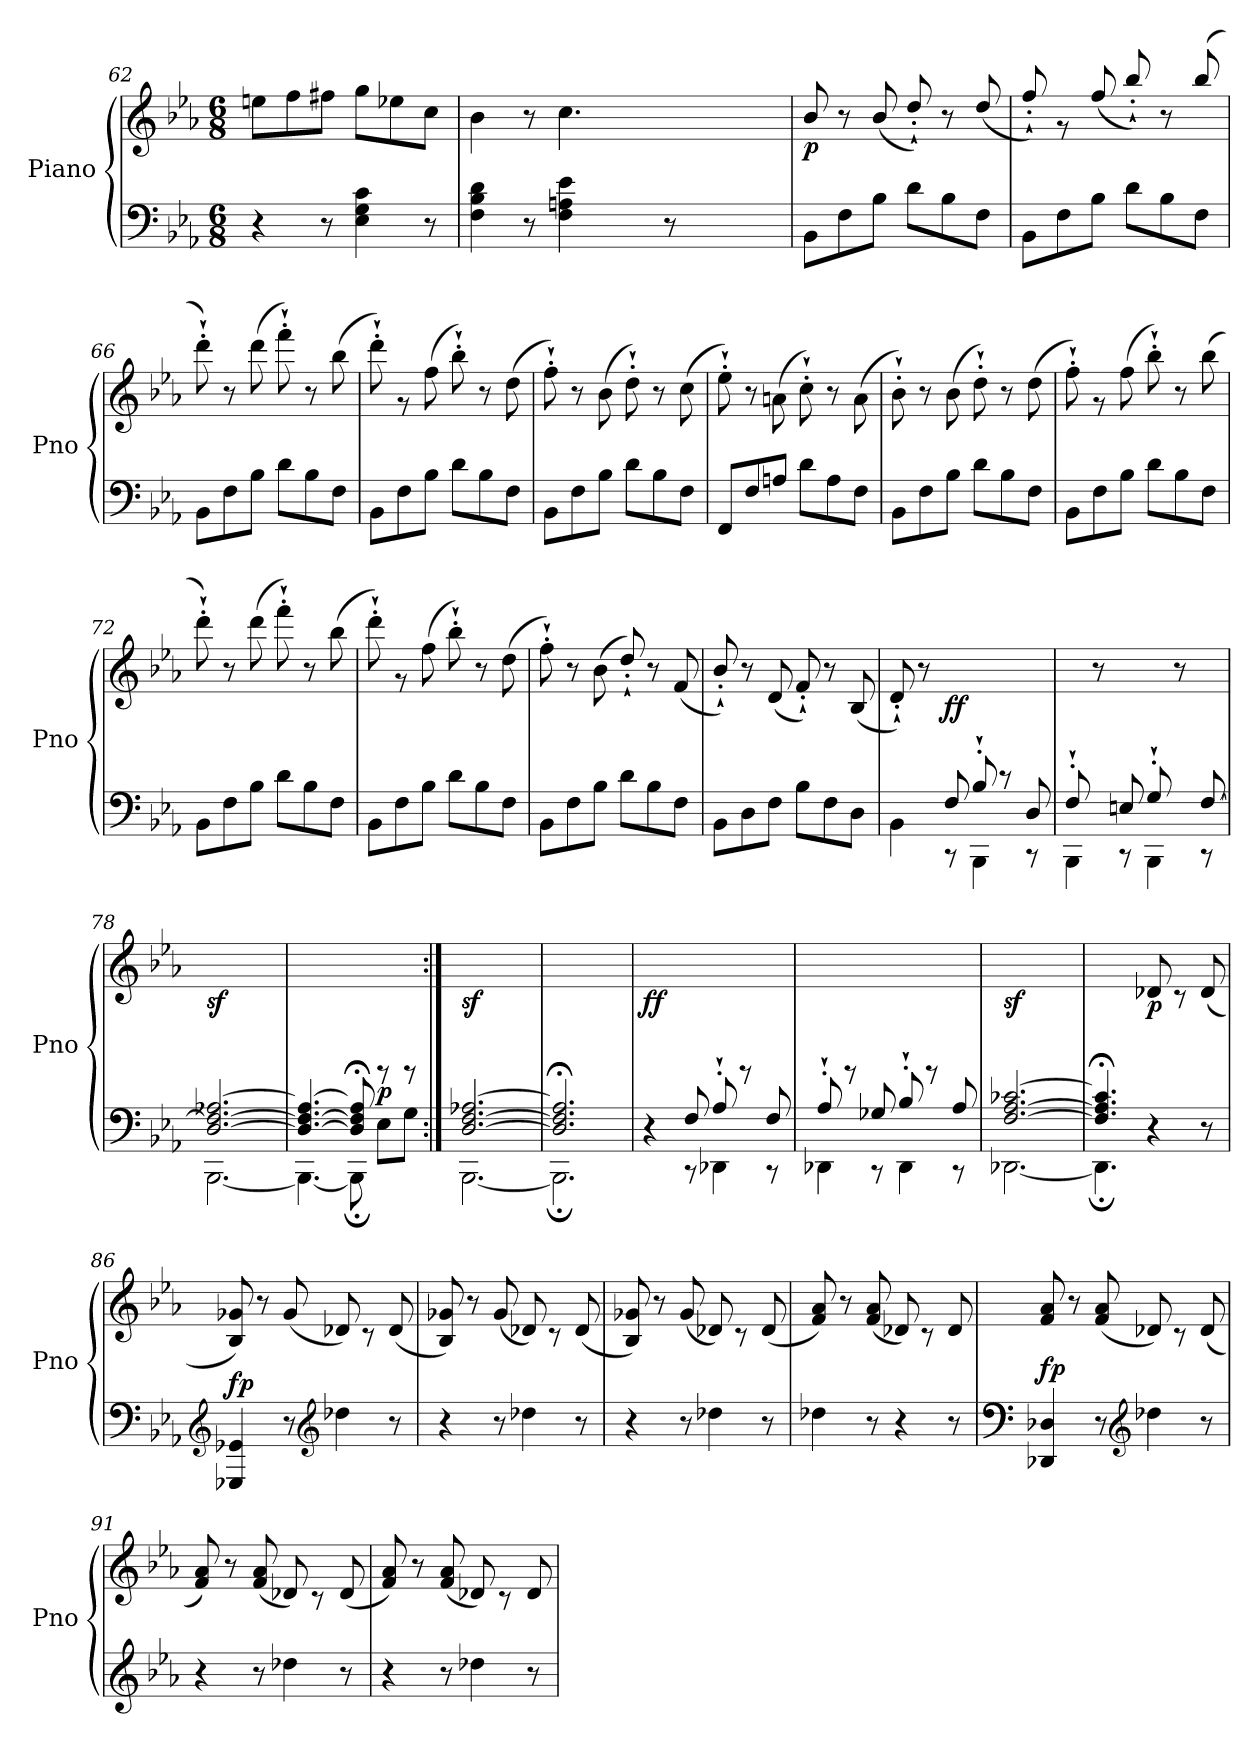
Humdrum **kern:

**kern	**kern	**dynam
*part1	*part1	*part1
*staff2	*staff1	*staff1/2
*I"Piano	*	*
*I'Pno	*	*
*clefF4	*clefG2	*
*k[b-e-a-]	*k[b-e-a-]	*
*M6/8	*M6/8	*
=62	=62	=62
4r	8een\L	.
.	8ff\	.
8r	8ff#X\J	.
4E-\ 4G\ 4c\	8gg\L	.
.	8ee-X\	.
8r	8cc\J	.
=63	=63	=63
*	*^	*
4F\ 4B-\ 4d\	4b-\	1920%719ryy	.
8r	8r	.	.
*	*	*Xtuplet	*
!	!	!LO:N:vis=16	!
.	.	1920%103ryy	.
4F\ 4An\ 4e-\	4.cc\	.	.
!	!	!LO:N:vis=16	!
.	.	1920%103ddyy	.
!	!	!LO:N:vis=16	!
.	.	1920%103ccyy	.
!	!	!LO:N:vis=16	!
.	.	1920%103ddyy	.
!	!	!LO:N:vis=16	!
.	.	1920%103ccyy	.
8r	.	.	.
!	!	!LO:N:vis=16	!
.	.	1920%103b-yy	.
.	.	[320%17ccyy	.
.	.	1920ccyy]	.
=64	=64	=64	=64
!	!	!	!LO:DY:b
8BB-\L	8ryy	8b-/	p
8F\	8r	8ryy	.
8B-\J	4ryy	(>8b-/	.
8d\L	.	8dd`'/)	.
8B-\	8r	8ryy	.
8F\J	8ryy	(>8dd/	.
=65	=65	=65	=65
8BB-\L	8ryy	8ff`'/)	.
8F\	8rg	8ryy	.
8B-\J	4ryy	(>8ff/	.
8d\L	.	8bb-`'/)	.
8B-\	8r	8ryy	.
8F\J	8ryy	(>8bb-/	.
!!LO:LB:g=z	!!
=66	=66	=66	=66
8BB-\L	8ryy	8ddd`'\)	.
8F\	8r	8ryy	.
8B-\J	4ryy	(>8ddd\	.
8d\L	.	8fff`'\)	.
8B-\	8r	8ryy	.
8F\J	8ryy	(>8bb-\	.
=67	=67	=67	=67
8BB-\L	8ryy	8ddd`'\)	.
8F\	8rg	8ryy	.
8B-\J	4ryy	(>8ff\	.
8d\L	.	8bb-`'\)	.
8B-\	8r	8ryy	.
8F\J	8ryy	(>8dd\	.
!!LO:LB:g=z	!!
=68	=68	=68	=68
8BB-\L	8ryy	8ff`'\)	.
8F\	8r	8ryy	.
8B-\J	4ryy	(>8b-\	.
8d\L	.	8dd`'\)	.
8B-\	8r	8ryy	.
8F\J	8ryy	(>8cc\	.
=69	=69	=69	=69
8FF/L	8ryy	8ee-`'\)	.
8F/	8r	8ryy	.
8An/J	4ryy	(>8an\	.
8d\L	.	8cc`'\)	.
8A\	8r	8ryy	.
8F\J	8ryy	(>8a\	.
=70	=70	=70	=70
8BB-\L	8ryy	8b-`'\)	.
8F\	8r	8ryy	.
8B-\J	4ryy	(>8b-\	.
8d\L	.	8dd`'\)	.
8B-\	8r	8ryy	.
8F\J	8ryy	(>8dd\	.
=71	=71	=71	=71
8BB-\L	8ryy	8ff`'\)	.
8F\	8rg	8ryy	.
8B-\J	4ryy	(>8ff\	.
8d\L	.	8bb-`'\)	.
8B-\	8r	8ryy	.
8F\J	8ryy	(>8bb-\	.
=72	=72	=72	=72
8BB-\L	8ryy	8ddd`'\)	.
8F\	8r	8ryy	.
8B-\J	4ryy	(>8ddd\	.
8d\L	.	8fff`'\)	.
8B-\	8r	8ryy	.
8F\J	8ryy	(>8bb-\	.
=73	=73	=73	=73
8BB-\L	8ryy	8ddd`'\)	.
8F\	8rg	8ryy	.
8B-\J	4ryy	(>8ff\	.
8d\L	.	8bb-`'\)	.
8B-\	8r	8ryy	.
8F\J	8ryy	(>8dd\	.
=74	=74	=74	=74
8BB-\L	8ryy	8ff`'\)	.
8F\	8r	8ryy	.
8B-\J	4ryy	(8b-\	.
8d\L	.	8dd`'/)	.
8B-\	8r	8ryy	.
8F\J	8ryy	(8f/	.
!!LO:PB:g=z	!!
=75	=75	=75	=75
8BB-\L	8ryy	8b-`'/)	.
8D\	8r	8ryy	.
8F\J	4ryy	(8d/	.
8B-\L	.	8f`'/)	.
8F\	8r	8ryy	.
8D\J	8ryy	(8B-/	.
=76	=76	=76	=76
*^	*	*	*
4ryy	4BB-\	8ryy	8d`'/)	.
.	.	8r	2ryy	.
!	!	!	!	!LO:DY:b
8F/	8rCC	4ryy	.	ff
8B-'`/	4BBB-\	.	.	.
8ryy	.	8rCC	.	.
8D/	8rCC	8ryy	8ryy	.
*	*	*v	*v	*
=77	=77	=77	=77
8F'`/	4BBB-\	8ryy	.
8ryy	.	8r	.
8En/	8rCC	4ryy	.
8G'`/	4BBB-\	.	.
8ryy	.	8r	.
[8F/	8rCC	8ryy	.
=78	=78	=78	=78
!	!	!	!LO:DY:b
[2.D/ 2.F/_ [2.A-X/	[2.BBB-\	2.ryy	sf
=79	=79	=79	=79
*	*	*^	*
4.D/_ 4.F/_ 4.A-/_	4.BBB-\_	2.ryy	2ryy	.
8D/];< 8F/];< 8A-/];<	8BBB-;\]	.	.	.
!	!	!	!	!LO:DY:b
4ryy	8E-\L	.	8rCC	p
.	8G\J	.	8rCC	.
=80:|!	=80:|!	=80:|!	=80:|!	=80:|!
!	!	!	!	!LO:DY:b
*	*	*v	*v	*
[2.D/ [2.F/ [2.A-X/	[2.BBB-\	2.ryy	sf
=81	=81	=81	=81
2.D/];< 2.F/];< 2.A-/];<	2.BBB-;\]	2.ryy	.
=82	=82	=82	=82
!	!	!	!LO:DY:b
4ryy	4r	4ryy	ff
8F/	8rCC	4ryy	.
8A-'`/	4DD-X\	.	.
8ryy	.	8rCC	.
8F/	8rCC	8ryy	.
!!LO:LB:g=z
=83	=83	=83	=83
8A-'`/	4DD-X\	8ryy	.
8ryy	.	8rCC	.
8G-X/	8rCC	8ryy	.
8B-'`/	4DD-\	8ryy	.
8ryy	.	8rCC	.
8A-/	8rCC	8ryy	.
=84	=84	=84	=84
!	!	!	!LO:DY:b
[2.F/ [2.A-/ [2.c-X/	[2.DD-X\	2.ryy	sf
=85	=85	=85	=85
*	*	*^	*
4.F/];< 4.A-/];< 4.c-/];<	4.DD-;\]	4.ryy	4.ryy	.
!	!	!	!	!LO:DY:b
4.ryy	4r	8ryy	8d-X/	p
.	.	8rc	8ryy	.
.	8r	8ryy	(8d-/	.
=86	=86	=86	=86	=86
!	!	!	!	!LO:DY:a=2
*v	*v	*	*	*
4GGG-X/ 4GG-X/	8ryy	8B-/ 8g-X/)	fp
.	8r	8ryy	.
8r	4ryy	(8g-/	.
*clefG2	*	*	*
4dd-X\	.	8d-X/)	.
.	8rc	8ryy	.
8r	8ryy	(8d-/	.
=87	=87	=87	=87
4r	8ryy	8B-/ 8g-X/)	.
.	8r	8ryy	.
8r	4ryy	(8g-/	.
4dd-X\	.	8d-X/)	.
.	8rc	8ryy	.
8r	8ryy	(8d-/	.
=88	=88	=88	=88
4r	8ryy	8B-/ 8g-X/)	.
.	8r	8ryy	.
8r	4ryy	(8g-/	.
4dd-X\	.	8d-X/)	.
.	8rc	8ryy	.
8r	8ryy	(8d-/	.
!!LO:LB:g=z	!!
=89	=89	=89	=89
4dd-X\	8ryy	8f/ 8a-/)	.
.	8r	8ryy	.
8r	4ryy	(8f/ 8a-/	.
4r	.	8d-X/)	.
.	8rc	8ryy	.
8r	8ryy	8d-/	.
!!LO:LB:g=z	!!
=90	=90	=90	=90
*clefF4	*	*	*
!	!	!	!LO:DY:a=2
4DD-X/ 4D-X/	8ryy	8f/ 8a-/	fp
.	8r	8ryy	.
8r	4ryy	(8f/ 8a-/	.
*clefG2	*	*	*
4dd-X\	.	8d-X/)	.
.	8rc	8ryy	.
8r	8ryy	(8d-/	.
=91	=91	=91	=91
4r	8ryy	8f/ 8a-/)	.
.	8r	8ryy	.
8r	4ryy	(8f/ 8a-/	.
4dd-X\	.	8d-X/)	.
.	8rc	8ryy	.
8r	8ryy	(8d-/	.
=92	=92	=92	=92
4r	8ryy	8f/ 8a-/)	.
.	8r	8ryy	.
8r	4ryy	(8f/ 8a-/	.
4dd-X\	.	8d-X/)	.
.	8rc	8ryy	.
8r	8ryy	8d-/	.
*	*v	*v	*
=	=	=
*-	*-	*-
